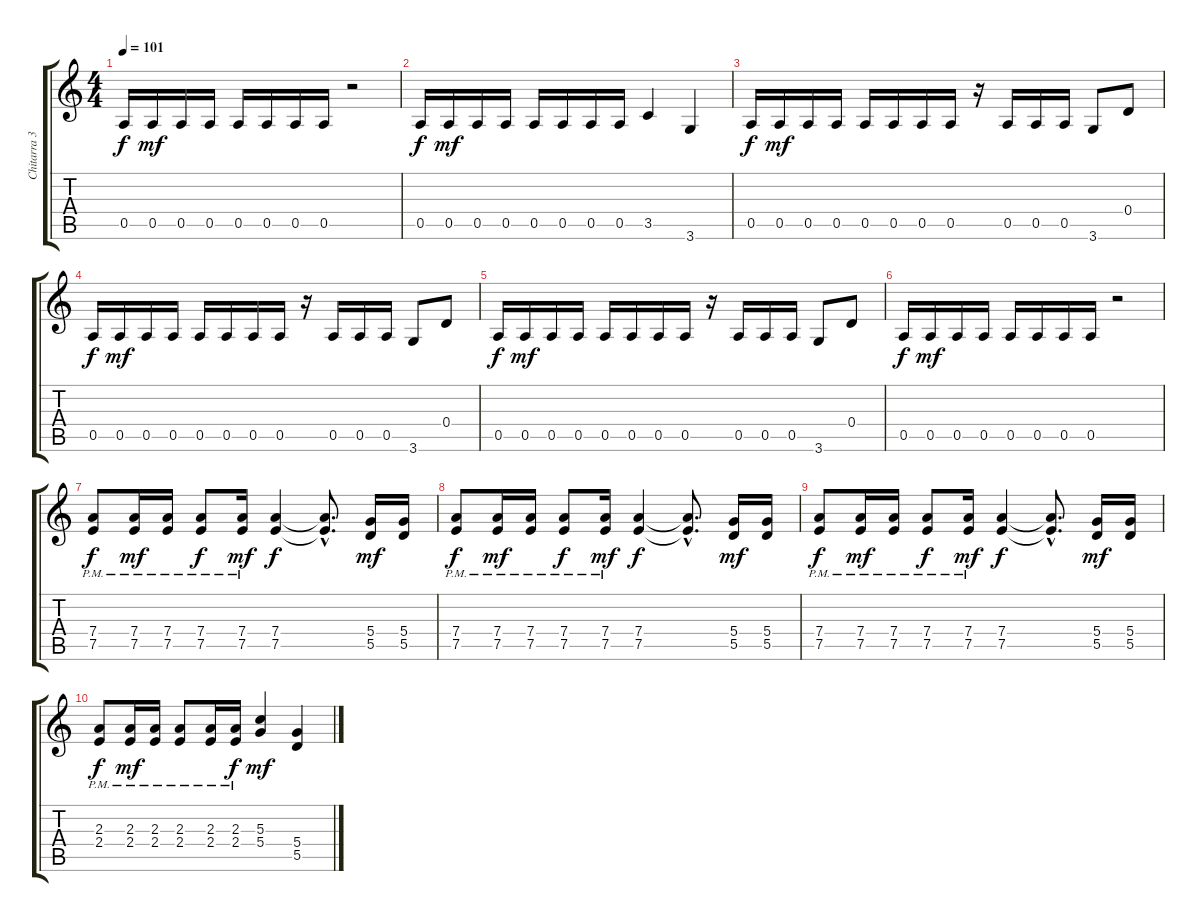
\track ("Chitarra 3" "Chitarra 3") {instrument overdrivenguitar}
\staff {score tabs}
\tuning (E4 B3 G3 D3 A2 E2) {hide}
\ts (4 4)
\tempo 101
\clef g2
\ks c
0.5.16{dy f} 0.5.16{dy mf} 0.5.16 0.5.16 0.5.16 0.5.16 0.5.16 0.5.16 r.2 |
0.5.16{dy f} 0.5.16{dy mf} 0.5.16 0.5.16 0.5.16 0.5.16 0.5.16 0.5.16 3.5.4 3.6.4 |
0.5.16{dy f} 0.5.16{dy mf} 0.5.16 0.5.16 0.5.16 0.5.16 0.5.16 0.5.16 r.16 0.5.16 0.5.16 0.5.16 3.6.8 0.4.8 |
0.5.16{dy f} 0.5.16{dy mf} 0.5.16 0.5.16 0.5.16 0.5.16 0.5.16 0.5.16 r.16 0.5.16 0.5.16 0.5.16 3.6.8 0.4.8 |
0.5.16{dy f} 0.5.16{dy mf} 0.5.16 0.5.16 0.5.16 0.5.16 0.5.16 0.5.16 r.16 0.5.16 0.5.16 0.5.16 3.6.8 0.4.8 |
0.5.16{dy f} 0.5.16{dy mf} 0.5.16 0.5.16 0.5.16 0.5.16 0.5.16 0.5.16 r.2 |
(7.4{pm} 7.5{pm}).8{dy f} (7.4{pm} 7.5{pm}).16{dy mf} (7.4{pm} 7.5{pm}).16 (7.4{pm} 7.5{pm}).8{dy f} (7.4{pm} 7.5{pm}).16{dy mf} (7.4 7.5).4{dy f} (7.4{hac t} 7.5{hac t}).8{d} (5.4 5.5).16{dy mf} (5.4 5.5).16 |
(7.4{pm} 7.5{pm}).8{dy f} (7.4{pm} 7.5{pm}).16{dy mf} (7.4{pm} 7.5{pm}).16 (7.4{pm} 7.5{pm}).8{dy f} (7.4{pm} 7.5{pm}).16{dy mf} (7.4 7.5).4{dy f} (7.4{hac t} 7.5{hac t}).8{d} (5.4 5.5).16{dy mf} (5.4 5.5).16 |
(7.4{pm} 7.5{pm}).8{dy f} (7.4{pm} 7.5{pm}).16{dy mf} (7.4{pm} 7.5{pm}).16 (7.4{pm} 7.5{pm}).8{dy f} (7.4{pm} 7.5{pm}).16{dy mf} (7.4 7.5).4{dy f} (7.4{hac t} 7.5{hac t}).8{d} (5.4 5.5).16{dy mf} (5.4 5.5).16 |
(2.3{pm} 2.4{pm}).8{dy f} (2.3{pm} 2.4{pm}).16{dy mf} (2.3{pm} 2.4{pm}).16 (2.3{pm} 2.4{pm}).8 (2.3{pm} 2.4{pm}).16 (2.3{pm} 2.4{pm}).16{dy f} (5.3 5.4).4{dy mf} (5.4 5.5).4
